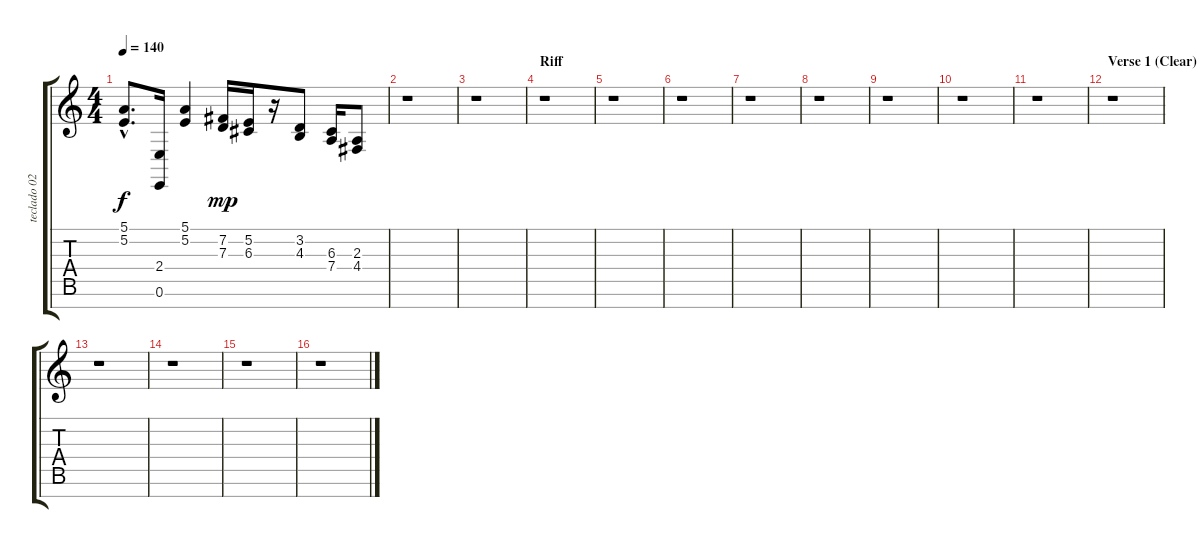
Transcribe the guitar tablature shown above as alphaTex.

\track ("teclado 02 (piano)" "teclado 02") {instrument acousticgrandpiano}
\staff {score tabs}
\tuning (E4 B3 G3 D3 A2 E2 B1) {hide}
\ts (4 4)
\tempo 140
\clef g2
\ks c
(5.1{hac} 5.2{hac}).8{d dy f} (2.4 0.6).16 (5.1 5.2).4 (7.2 7.3).16{dy mp} (5.2 6.3).16 r.16 (3.2 4.3).8 (6.3 7.4).16 (2.3 4.4).8 |
r.1 |
r.1 |
\section ("" "Riff")
r.1 |
r.1 |
r.1 |
r.1 |
r.1 |
r.1 |
r.1 |
r.1 |
\section ("" "Verse 1 (Clear)")
r.1 |
r.1 |
r.1 |
r.1 |
r.1
